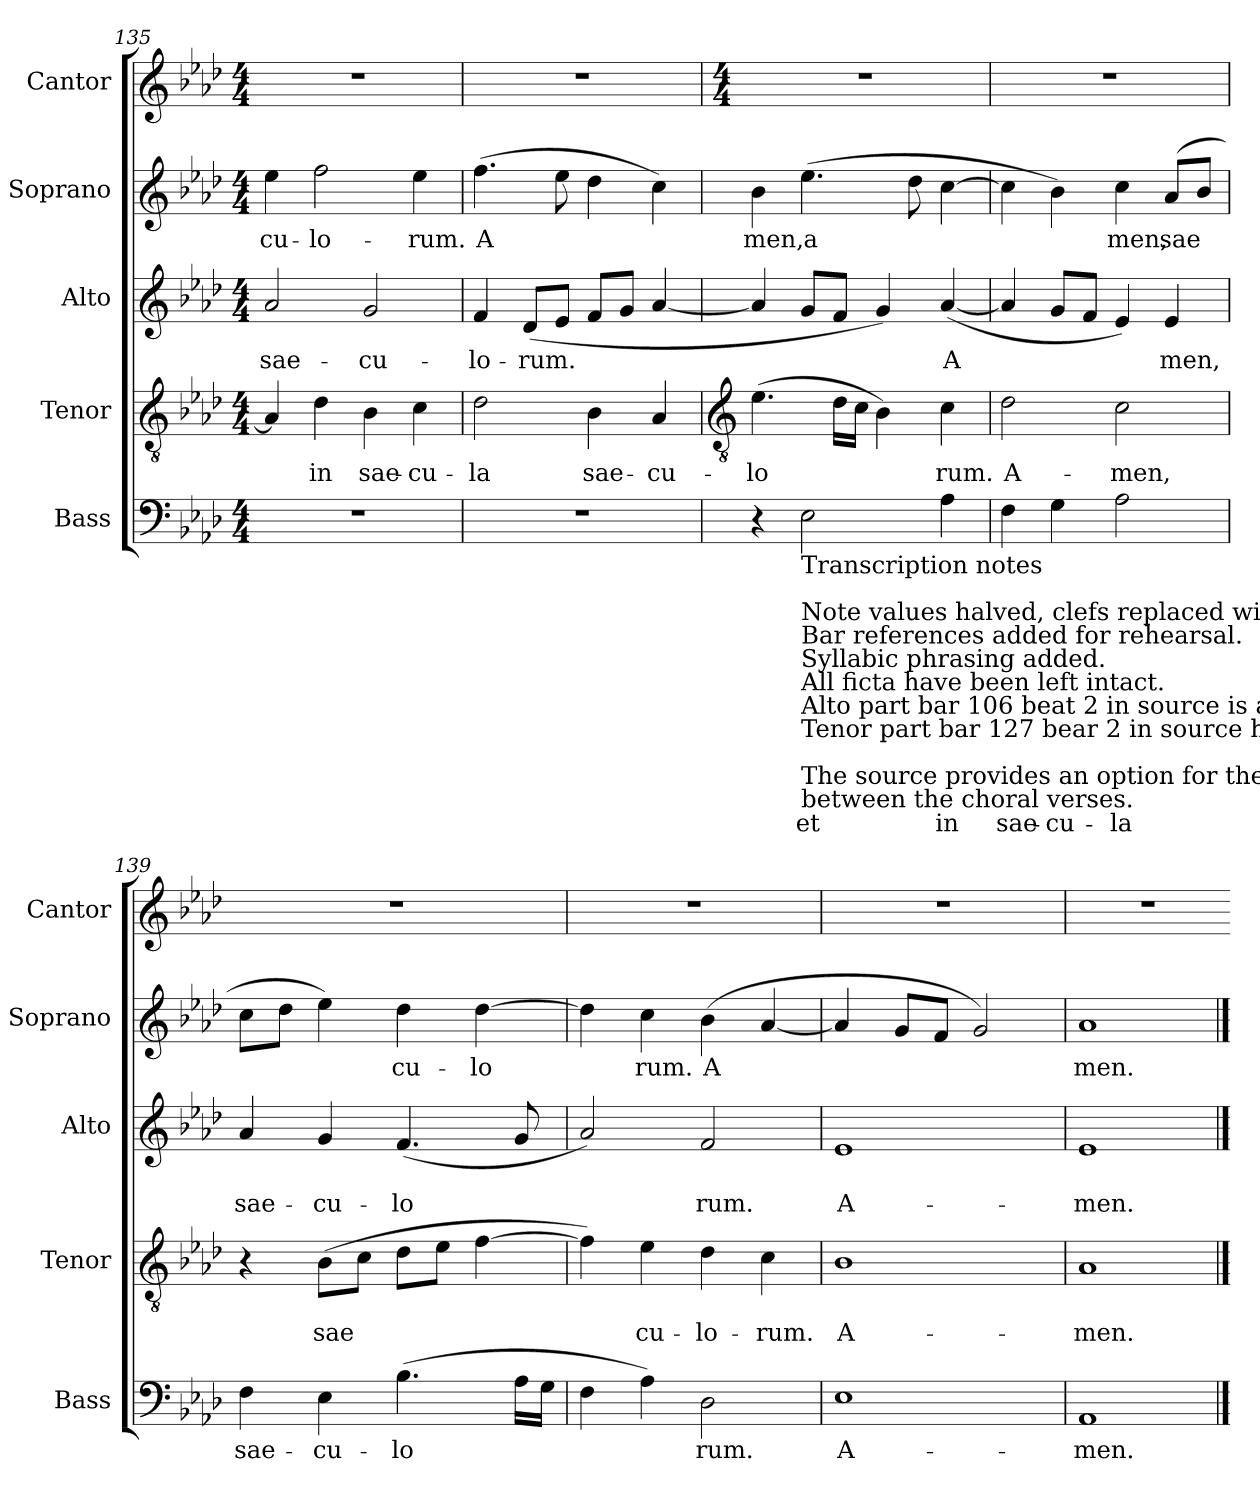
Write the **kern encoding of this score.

**kern	**text	**kern	**text	**text	**kern	**text	**text	**kern	**text	**kern
*part5	*part5	*part4	*part4	*part4	*part3	*part3	*part3	*part2	*part2	*part1
*staff5	*staff5	*staff4	*staff4	*staff4	*staff3	*staff3	*staff3	*staff2	*staff2	*staff1
*I"Bass	*	*I"Tenor	*	*	*I"Alto	*	*	*I"Soprano	*	*I"Cantor
*I'Bass	*	*I'Tenor	*	*	*I'Alto	*	*	*I'Soprano	*	*I'Cantor
*clefF4	*	*clefGv2	*	*	*clefG2	*	*	*clefG2	*	*clefG2
*k[b-e-a-d-]	*	*k[b-e-a-d-]	*	*	*k[b-e-a-d-]	*	*	*k[b-e-a-d-]	*	*k[b-e-a-d-]
*A-:	*	*A-:	*	*	*A-:	*	*	*A-:	*	*A-:
*M4/4	*	*M4/4	*	*	*M4/4	*	*	*M4/4	*	*M4/4
=135	=135	=135	=135	=135	=135	=135	=135	=135	=135	=135
!	!	!	!	!	!	!LO:LY:b	!	!	!LO:LY:b	!
1r	.	4A-]	.	.	2a-	sae-	.	4ee-	-cu-	1r
!	!	!	!LO:LY:b	!	!	!	!	!	!LO:LY:b	!
.	.	4d-	in	.	.	.	.	2ff	-lo-	.
!	!	!	!LO:LY:b	!	!	!LO:LY:b	!	!	!	!
.	.	4B-	sae-	.	2g	-cu-	.	.	.	.
!	!	!	!LO:LY:b	!	!	!	!	!	!LO:LY:b	!
.	.	4c	-cu-	.	.	.	.	4ee-	-rum.	.
=136	=136	=136	=136	=136	=136	=136	=136	=136	=136	=136
!	!	!	!LO:LY:b	!	!	!LO:LY:b	!	!	!LO:LY:b	!
1r	.	2d-	-la	.	4f	-lo-	.	(>4.ff	A	1r
!	!	!	!	!	!	!LO:LY:b	!	!	!	!
.	.	.	.	.	(<8d-L	-rum.	.	.	.	.
.	.	.	.	.	8e-J	.	.	8ee-	.	.
!	!	!	!LO:LY:b	!	!	!	!	!	!	!
.	.	4B-	sae-	.	8fL	.	.	4dd-	.	.
.	.	.	.	.	8gJ	.	.	.	.	.
!	!	!	!LO:LY:b	!	!	!	!	!	!	!
.	.	4A-	-cu-	.	[4a-	.	.	4cc)	.	.
!!LO:LB:g=z
=137	=137	=137	=137	=137	=137	=137	=137	=137	=137	=137
*	*	*clefGv2	*	*	*	*	*	*	*	*
*	*	*	*	*	*	*	*	*	*	*M4/4
!	!	!	!LO:LY:b	!	!	!	!	!	!LO:LY:b	!
4r	.	(>4.e-	-lo	.	4a-]	.	.	4b-	men,	1r
!LO:TX:b:t=Transcription notes\n\nNote values halved, clefs replaced with modern equivalents, and piece transposed up a minor third.\nBar references added for rehearsal.\nSyllabic phrasing added.\nAll ficta have been left intact.\nAlto part bar 106 beat 2 in source is assumed to be a semibreve rather than a minim, to fill bar.\nTenor part bar 127 bear 2 in source has a duplicated'sem-' syllable which has been removed.\n\nThe source provides an option for the intermediate verses. This option is here interspersed\nbetween the choral verses.	!	!	!	!	!	!	!	!	!	!
!	!LO:LY:b	!	!	!	!	!	!	!	!LO:LY:b	!
2E-	et	.	.	.	8gL	.	.	(>4.ee-	a	.
.	.	16d-LL	.	.	8fJ	.	.	.	.	.
.	.	16cJJ	.	.	.	.	.	.	.	.
.	.	4B-)	.	.	4g)	.	.	.	.	.
.	.	.	.	.	.	.	.	8dd-	.	.
!	!LO:LY:b	!	!LO:LY:b	!	!	!LO:LY:b	!	!	!	!
4A-	in	4c	rum.	.	(<[4a-	A	.	[4cc	.	.
=138	=138	=138	=138	=138	=138	=138	=138	=138	=138	=138
!	!LO:LY:b	!	!LO:LY:b	!	!	!	!	!	!	!
4F	sae-	2d-	A-	.	4a-]	.	.	4cc]	.	1r
!	!LO:LY:b	!	!	!	!	!	!	!	!	!
4G	-cu-	.	.	.	8gL	.	.	4b-)	.	.
.	.	.	.	.	8fJ	.	.	.	.	.
!	!LO:LY:b	!	!LO:LY:b	!	!	!	!	!	!LO:LY:b	!
2A-	-la	2c	-men,	.	4e-)	.	.	4cc	men,	.
!	!	!	!	!	!	!LO:LY:b	!	!	!LO:LY:b	!
.	.	.	.	.	4e-	men,	.	(>8a-L	sae	.
.	.	.	.	.	.	.	.	8b-J	.	.
=139	=139	=139	=139	=139	=139	=139	=139	=139	=139	=139
!	!LO:LY:b	!	!	!	!	!	!LO:LY:b	!	!	!
4F	sae-	4r	.	.	4a-	.	sae-	8ccL	.	1r
.	.	.	.	.	.	.	.	8dd-J	.	.
!	!LO:LY:b	!	!	!LO:LY:b	!	!	!LO:LY:b	!	!	!
4E-	-cu-	(>8B-L	.	sae	4g	.	-cu-	4ee-)	.	.
.	.	8cJ	.	.	.	.	.	.	.	.
!	!LO:LY:b	!	!	!	!	!	!LO:LY:b	!	!LO:LY:b	!
(>4.B-	-lo	8d-L	.	.	(<4.f	.	-lo	4dd-	cu-	.
.	.	8e-J	.	.	.	.	.	.	.	.
!	!	!	!	!	!	!	!	!	!LO:LY:b	!
.	.	[4f	.	.	.	.	.	[4dd-	-lo	.
16A-LL	.	.	.	.	8g	.	.	.	.	.
16GJJ	.	.	.	.	.	.	.	.	.	.
=140	=140	=140	=140	=140	=140	=140	=140	=140	=140	=140
4F	.	4f])	.	.	2a-)	.	.	4dd-]	.	1r
!	!	!	!	!LO:LY:b	!	!	!	!	!LO:LY:b	!
4A-)	.	4e-	.	cu-	.	.	.	4cc	rum.	.
!	!LO:LY:b	!	!	!LO:LY:b	!	!	!LO:LY:b	!	!LO:LY:b	!
2D-	rum.	4d-	.	-lo-	2f	.	rum.	(<4b-	A	.
!	!	!	!	!LO:LY:b	!	!	!	!	!	!
.	.	4c	.	-rum.	.	.	.	[4a-	.	.
=141	=141	=141	=141	=141	=141	=141	=141	=141	=141	=141
!	!LO:LY:b	!	!	!LO:LY:b	!	!	!LO:LY:b	!	!	!
1E-	A-	1B-	.	A-	1e-	.	A-	4a-]	.	1r
.	.	.	.	.	.	.	.	8gL	.	.
.	.	.	.	.	.	.	.	8fJ	.	.
.	.	.	.	.	.	.	.	2g)	.	.
=142	=142	=142	=142	=142	=142	=142	=142	=142	=142	=142
!	!LO:LY:b	!	!	!LO:LY:b	!	!	!LO:LY:b	!	!LO:LY:b	!
1AA-	-men.	1A-	.	-men.	1e-	.	-men.	1a-	men.	1r
==	=	==	=	=	==	=	=	==	=	=
*-	*-	*-	*-	*-	*-	*-	*-	*-	*-	*-
